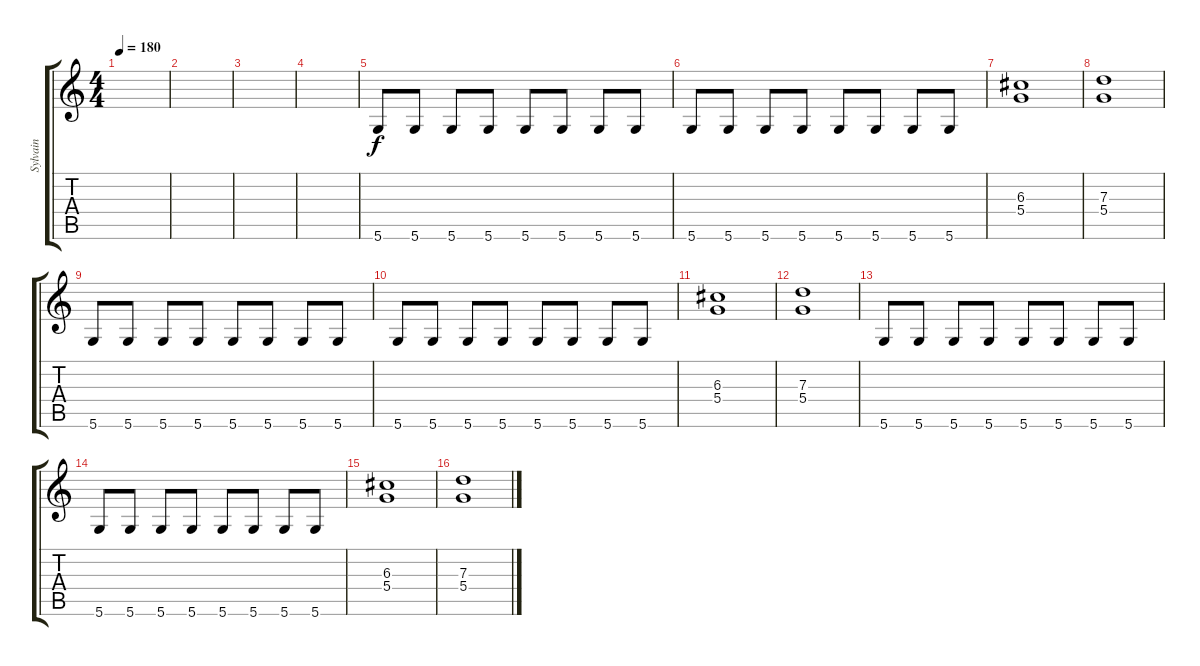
\track ("Sylvain" "Sylvain") {instrument distortionguitar}
\staff {score tabs}
\tuning (E4 B3 G3 D3 A2 D2) {hide}
\ts (4 4)
\tempo 180
\clef g2
\ks c
|
|
|
|
5.6.8 5.6.8 5.6.8 5.6.8 5.6.8 5.6.8 5.6.8 5.6.8 |
5.6.8 5.6.8 5.6.8 5.6.8 5.6.8 5.6.8 5.6.8 5.6.8 |
(6.3 5.4).1 |
(7.3 5.4).1 |
5.6.8 5.6.8 5.6.8 5.6.8 5.6.8 5.6.8 5.6.8 5.6.8 |
5.6.8 5.6.8 5.6.8 5.6.8 5.6.8 5.6.8 5.6.8 5.6.8 |
(6.3 5.4).1 |
(7.3 5.4).1 |
5.6.8 5.6.8 5.6.8 5.6.8 5.6.8 5.6.8 5.6.8 5.6.8 |
5.6.8 5.6.8 5.6.8 5.6.8 5.6.8 5.6.8 5.6.8 5.6.8 |
(6.3 5.4).1 |
(7.3 5.4).1
